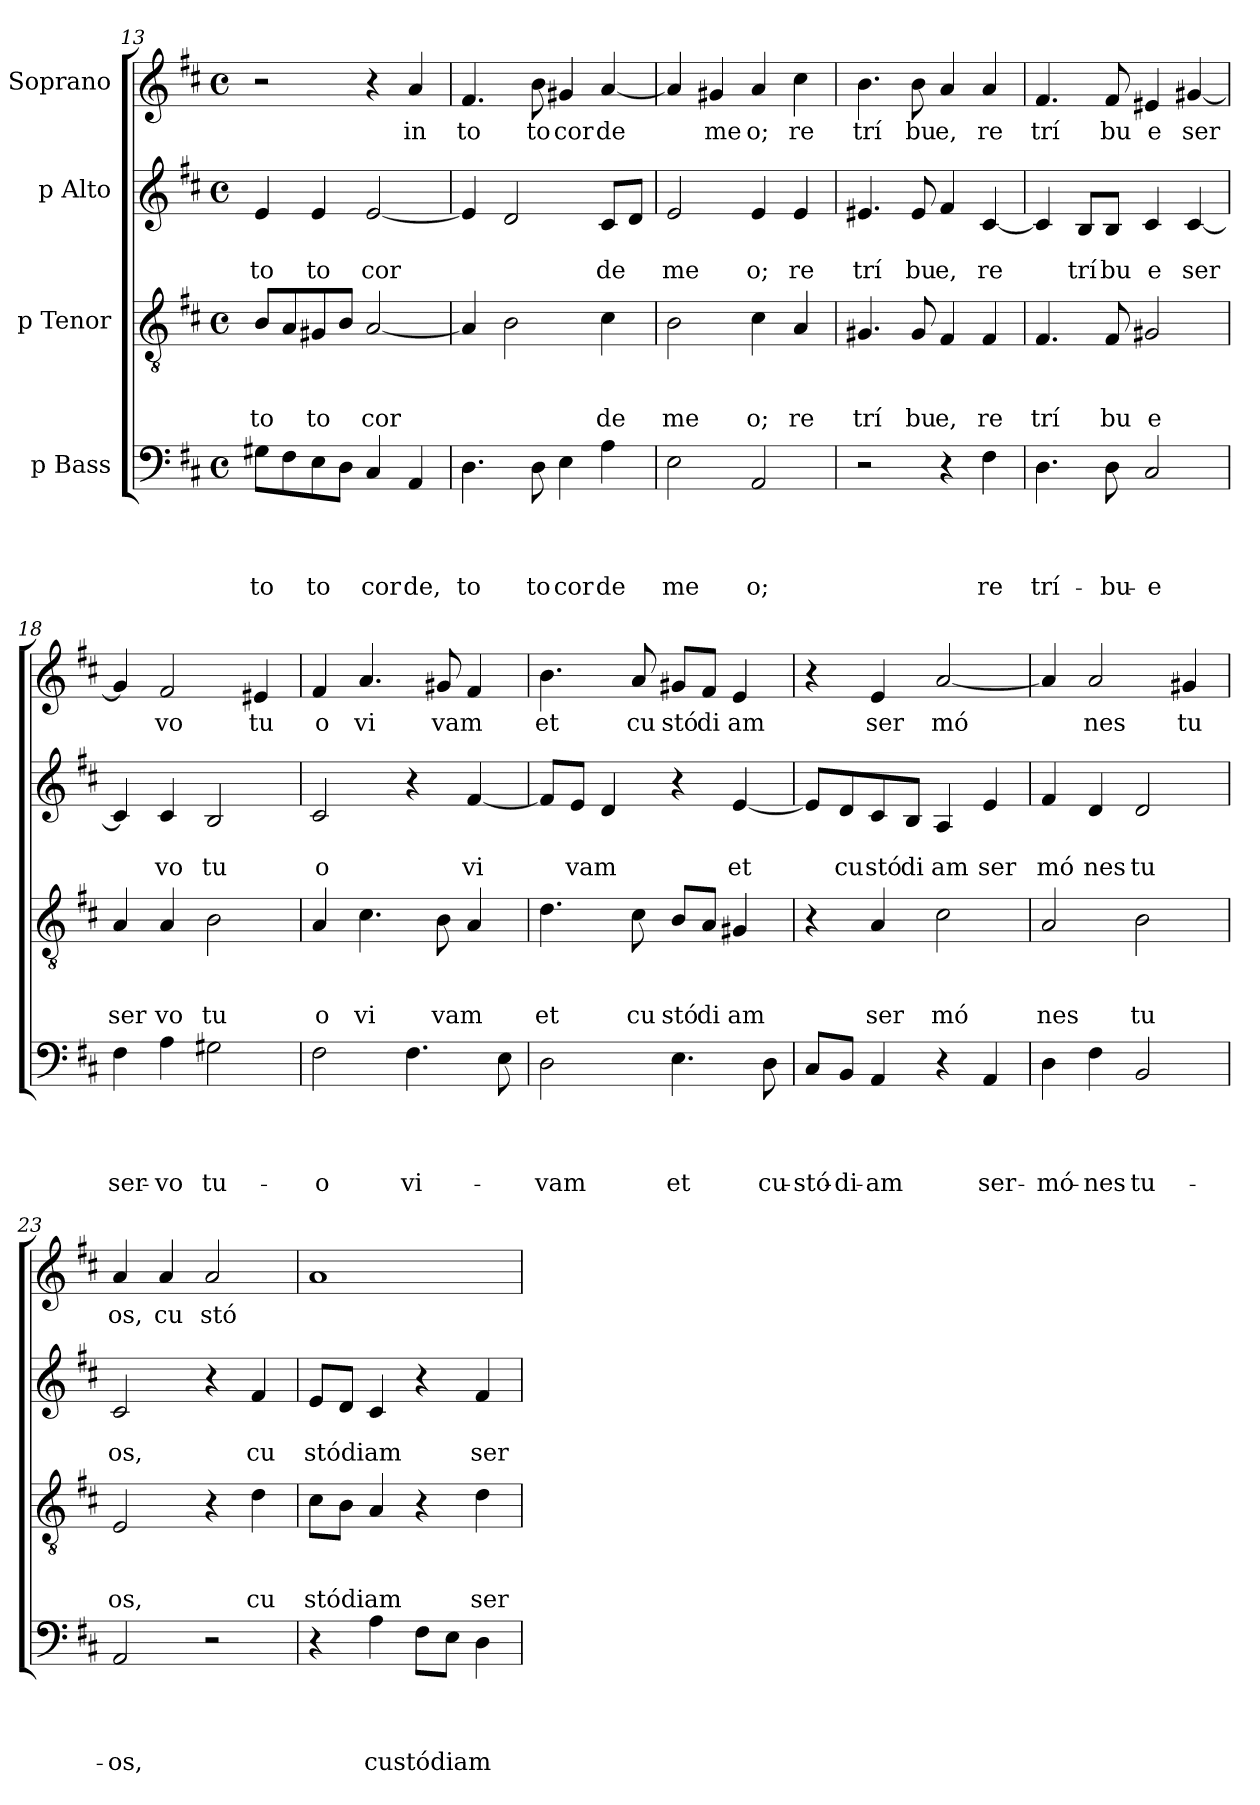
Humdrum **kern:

**kern	**text	**text	**text	**text	**kern	**text	**text	**text	**kern	**text	**text	**kern	**text
*part4	*part4	*part4	*part4	*part4	*part3	*part3	*part3	*part3	*part2	*part2	*part2	*part1	*part1
*staff4	*staff4	*staff4	*staff4	*staff4	*staff3	*staff3	*staff3	*staff3	*staff2	*staff2	*staff2	*staff1	*staff1
*I"p Bass	*	*	*	*	*I"p Tenor	*	*	*	*I"p Alto	*	*	*I"Soprano	*
*clefF4	*	*	*	*	*clefGv2	*	*	*	*clefG2	*	*	*clefG2	*
*k[f#c#]	*	*	*	*	*k[f#c#]	*	*	*	*k[f#c#]	*	*	*k[f#c#]	*
*D:	*	*	*	*	*D:	*	*	*	*D:	*	*	*D:	*
*M4/4	*	*	*	*	*M4/4	*	*	*	*M4/4	*	*	*M4/4	*
*met(c)	*	*	*	*	*met(c)	*	*	*	*met(c)	*	*	*met(c)	*
=13	=13	=13	=13	=13	=13	=13	=13	=13	=13	=13	=13	=13	=13
!	!	!	!	!LO:LY:b	!	!	!	!LO:LY:b	!	!	!LO:LY:b	!	!
8G#X\L	.	.	.	to	8B/L	.	.	to	4e/	.	to	2r	.
8F#\	.	.	.	.	8A/	.	.	.	.	.	.	.	.
!	!	!	!	!LO:LY:b	!	!	!	!LO:LY:b	!	!	!LO:LY:b	!	!
8E\	.	.	.	to	8G#X/	.	.	to	4e/	.	to	.	.
8D\J	.	.	.	.	8B/J	.	.	.	.	.	.	.	.
!	!	!	!	!LO:LY:b	!	!	!	!LO:LY:b	!	!	!LO:LY:b	!	!
4C#/	.	.	.	cor	[<2A/	.	.	cor	[<2e/	.	cor	4r	.
!	!	!	!	!LO:LY:b	!	!	!	!	!	!	!	!	!LO:LY:b
4AA/	.	.	.	de,	.	.	.	.	.	.	.	4a/	in
=14	=14	=14	=14	=14	=14	=14	=14	=14	=14	=14	=14	=14	=14
!	!	!	!	!LO:LY:b	!	!	!	!	!	!	!	!	!LO:LY:b
4.D\	.	.	.	to	4A/]	.	.	.	4e/]	.	.	4.f#/	to
.	.	.	.	.	2B\	.	.	.	2d/	.	.	.	.
!	!	!	!	!LO:LY:b	!	!	!	!	!	!	!	!	!LO:LY:b
8D\	.	.	.	to	.	.	.	.	.	.	.	8b\	to
!	!	!	!	!LO:LY:b	!	!	!	!	!	!	!	!	!LO:LY:b
4E\	.	.	.	cor	.	.	.	.	.	.	.	4g#X/	cor
!	!	!	!	!LO:LY:b	!	!	!	!LO:LY:b	!	!	!LO:LY:b	!	!LO:LY:b
4A\	.	.	.	de	4c#\	.	.	de	8c#/L	.	de	[<4a/	de
.	.	.	.	.	.	.	.	.	8d/J	.	.	.	.
=15	=15	=15	=15	=15	=15	=15	=15	=15	=15	=15	=15	=15	=15
!	!	!	!	!LO:LY:b	!	!	!	!LO:LY:b	!	!	!LO:LY:b	!	!
2E\	.	.	.	me	2B\	.	.	me	2e/	.	me	4a/]	.
!	!	!	!	!	!	!	!	!	!	!	!	!	!LO:LY:b
.	.	.	.	.	.	.	.	.	.	.	.	4g#X/	me
!	!	!	!	!LO:LY:b	!	!	!	!LO:LY:b	!	!	!LO:LY:b	!	!LO:LY:b
2AA/	.	.	.	o;	4c#\	.	.	o;	4e/	.	o;	4a/	o;
!	!	!	!	!	!	!	!	!LO:LY:b	!	!	!LO:LY:b	!	!LO:LY:b
.	.	.	.	.	4A/	.	.	re	4e/	.	re	4cc#\	re
=16	=16	=16	=16	=16	=16	=16	=16	=16	=16	=16	=16	=16	=16
!	!	!	!	!	!	!	!	!LO:LY:b	!	!	!LO:LY:b	!	!LO:LY:b
2r	.	.	.	.	4.G#X/	.	.	trí	4.e#X/	.	trí	4.b\	trí
!	!	!	!	!	!	!	!	!LO:LY:b	!	!	!LO:LY:b	!	!LO:LY:b
.	.	.	.	.	8G#/	.	.	bu	8e#/	.	bu	8b\	bu
!	!	!	!	!	!	!	!	!LO:LY:b	!	!	!LO:LY:b	!	!LO:LY:b
4r	.	.	.	.	4F#/	.	.	e,	4f#/	.	e,	4a/	e,
!	!	!	!	!LO:LY:b	!	!	!	!LO:LY:b	!	!	!LO:LY:b	!	!LO:LY:b
4F#\	.	.	.	re	4F#/	.	.	re	[<4c#/	.	re	4a/	re
!!LO:LB:g=z
=17	=17	=17	=17	=17	=17	=17	=17	=17	=17	=17	=17	=17	=17
!	!	!	!	!LO:LY:b	!	!	!	!LO:LY:b	!	!	!	!	!LO:LY:b
4.D\	.	.	.	trí-	4.F#/	.	.	trí	4c#/]	.	.	4.f#/	trí
!	!	!	!	!	!	!	!	!	!	!	!LO:LY:b	!	!
.	.	.	.	.	.	.	.	.	8B/L	.	trí	.	.
!	!	!	!	!LO:LY:b	!	!	!	!LO:LY:b	!	!	!LO:LY:b	!	!LO:LY:b
8D\	.	.	.	-bu-	8F#/	.	.	bu	8B/J	.	bu	8f#/	bu
!	!	!	!	!LO:LY:b	!	!	!	!LO:LY:b	!	!	!LO:LY:b	!	!LO:LY:b
2C#/	.	.	.	-e	2G#X/	.	.	e	4c#/	.	e	4e#X/	e
!	!	!	!	!	!	!	!	!	!	!	!LO:LY:b	!	!LO:LY:b
.	.	.	.	.	.	.	.	.	[<4c#/	.	ser	[<4g#X/	ser
=18	=18	=18	=18	=18	=18	=18	=18	=18	=18	=18	=18	=18	=18
!	!	!	!	!LO:LY:b	!	!	!	!LO:LY:b	!	!	!	!	!
4F#\	.	.	.	ser-	4A/	.	.	ser	4c#/]	.	.	4g#/]	.
!	!	!	!	!LO:LY:b	!	!	!	!LO:LY:b	!	!	!LO:LY:b	!	!LO:LY:b
4A\	.	.	.	-vo	4A/	.	.	vo	4c#/	.	vo	2f#/	vo
!	!	!	!	!LO:LY:b	!	!	!	!LO:LY:b	!	!	!LO:LY:b	!	!
2G#X\	.	.	.	tu-	2B\	.	.	tu	2B/	.	tu	.	.
!	!	!	!	!	!	!	!	!	!	!	!	!	!LO:LY:b
.	.	.	.	.	.	.	.	.	.	.	.	4e#X/	tu
=19	=19	=19	=19	=19	=19	=19	=19	=19	=19	=19	=19	=19	=19
!	!	!	!	!LO:LY:b	!	!	!	!LO:LY:b	!	!	!LO:LY:b	!	!LO:LY:b
2F#\	.	.	.	-o	4A/	.	.	o	2c#/	.	o	4f#/	o
!	!	!	!	!	!	!	!	!LO:LY:b	!	!	!	!	!LO:LY:b
.	.	.	.	.	4.c#\	.	.	vi	.	.	.	4.a/	vi
!	!	!	!	!LO:LY:b	!	!	!	!	!	!	!	!	!
4.F#\	.	.	.	vi-	.	.	.	.	4r	.	.	.	.
!	!	!	!	!	!	!	!	!LO:LY:b	!	!	!	!	!LO:LY:b
.	.	.	.	.	8B\	.	.	vam	.	.	.	8g#X/	vam
!	!	!	!	!	!	!	!	!	!	!	!LO:LY:b	!	!
.	.	.	.	.	4A/	.	.	.	[<4f#/	.	vi	4f#/	.
8E\	.	.	.	.	.	.	.	.	.	.	.	.	.
=20	=20	=20	=20	=20	=20	=20	=20	=20	=20	=20	=20	=20	=20
!	!	!	!	!LO:LY:b	!	!	!	!LO:LY:b	!	!	!	!	!LO:LY:b
2D\	.	.	.	-vam	4.d\	.	.	et	8f#/L]	.	.	4.b\	et
!	!	!	!	!	!	!	!	!	!	!	!LO:LY:b	!	!
.	.	.	.	.	.	.	.	.	8e/J	.	vam	.	.
.	.	.	.	.	.	.	.	.	4d/	.	.	.	.
!	!	!	!	!	!	!	!	!LO:LY:b	!	!	!	!	!LO:LY:b
.	.	.	.	.	8c#\	.	.	cu	.	.	.	8a/	cu
!	!	!	!	!LO:LY:b	!	!	!	!LO:LY:b	!	!	!	!	!LO:LY:b
4.E\	.	.	.	et	8B/L	.	.	stó	4r	.	.	8g#X/L	stó
!	!	!	!	!	!	!	!	!LO:LY:b	!	!	!	!	!LO:LY:b
.	.	.	.	.	8A/J	.	.	di	.	.	.	8f#/J	di
!	!	!	!	!	!	!	!	!LO:LY:b	!	!	!LO:LY:b	!	!LO:LY:b
.	.	.	.	.	4G#X/	.	.	am	[<4e/	.	et	4e/	am
!	!	!	!	!LO:LY:b	!	!	!	!	!	!	!	!	!
8D\	.	.	.	cu-	.	.	.	.	.	.	.	.	.
=21	=21	=21	=21	=21	=21	=21	=21	=21	=21	=21	=21	=21	=21
!	!	!	!	!LO:LY:b	!	!	!	!	!	!	!	!	!
8C#/L	.	.	.	-stó-	4r	.	.	.	8e/L]	.	.	4r	.
!	!	!	!	!LO:LY:b	!	!	!	!	!	!	!LO:LY:b	!	!
8BB/J	.	.	.	-di-	.	.	.	.	8d/	.	cu	.	.
!	!	!	!	!LO:LY:b	!	!	!	!LO:LY:b	!	!	!LO:LY:b	!	!LO:LY:b
4AA/	.	.	.	-am	4A/	.	.	ser	8c#/	.	stó	4e/	ser
!	!	!	!	!	!	!	!	!	!	!	!LO:LY:b	!	!
.	.	.	.	.	.	.	.	.	8B/J	.	di	.	.
!	!	!	!	!	!	!	!	!LO:LY:b	!	!	!LO:LY:b	!	!LO:LY:b
4r	.	.	.	.	2c#\	.	.	mó	4A/	.	am	[<2a/	mó
!	!	!	!	!LO:LY:b	!	!	!	!	!	!	!LO:LY:b	!	!
4AA/	.	.	.	ser-	.	.	.	.	4e/	.	ser	.	.
=22	=22	=22	=22	=22	=22	=22	=22	=22	=22	=22	=22	=22	=22
!	!	!	!	!LO:LY:b	!	!	!	!LO:LY:b	!	!	!LO:LY:b	!	!
4D\	.	.	.	-mó-	2A/	.	.	nes	4f#/	.	mó	4a/]	.
!	!	!	!	!LO:LY:b	!	!	!	!	!	!	!LO:LY:b	!	!LO:LY:b
4F#\	.	.	.	-nes	.	.	.	.	4d/	.	nes	2a/	nes
!	!	!	!	!LO:LY:b	!	!	!	!LO:LY:b	!	!	!LO:LY:b	!	!
2BB/	.	.	.	tu-	2B\	.	.	tu	2d/	.	tu	.	.
!	!	!	!	!	!	!	!	!	!	!	!	!	!LO:LY:b
.	.	.	.	.	.	.	.	.	.	.	.	4g#X/	tu
=23	=23	=23	=23	=23	=23	=23	=23	=23	=23	=23	=23	=23	=23
!	!	!	!	!LO:LY:b	!	!	!	!LO:LY:b	!	!	!LO:LY:b	!	!LO:LY:b
2AA/	.	.	.	-os,	2E/	.	.	os,	2c#/	.	os,	4a/	os,
!	!	!	!	!	!	!	!	!	!	!	!	!	!LO:LY:b
.	.	.	.	.	.	.	.	.	.	.	.	4a/	cu
!	!	!	!	!	!	!	!	!	!	!	!	!	!LO:LY:b
2r	.	.	.	.	4r	.	.	.	4r	.	.	2a/	stó
!	!	!	!	!	!	!	!	!LO:LY:b	!	!	!LO:LY:b	!	!
.	.	.	.	.	4d\	.	.	cu	4f#/	.	cu	.	.
!!LO:LB:g=z
=24	=24	=24	=24	=24	=24	=24	=24	=24	=24	=24	=24	=24	=24
!	!	!	!	!	!	!	!	!LO:LY:b	!	!	!LO:LY:b	!	!
4r	.	.	.	.	8c#\L	.	.	stódiam	8e/L	.	stódiam	1a	.
.	.	.	.	.	8B\J	.	.	.	8d/J	.	.	.	.
!	!	!	!	!LO:LY:b	!	!	!	!	!	!	!	!	!
4A\	.	.	.	custódiam	4A/	.	.	.	4c#/	.	.	.	.
8F#\L	.	.	.	.	4r	.	.	.	4r	.	.	.	.
8E\J	.	.	.	.	.	.	.	.	.	.	.	.	.
!	!	!	!	!	!	!	!	!LO:LY:b	!	!	!LO:LY:b	!	!
4D\	.	.	.	.	4d\	.	.	ser	4f#/	.	ser-	.	.
=	=	=	=	=	=	=	=	=	=	=	=	=	=
*-	*-	*-	*-	*-	*-	*-	*-	*-	*-	*-	*-	*-	*-
